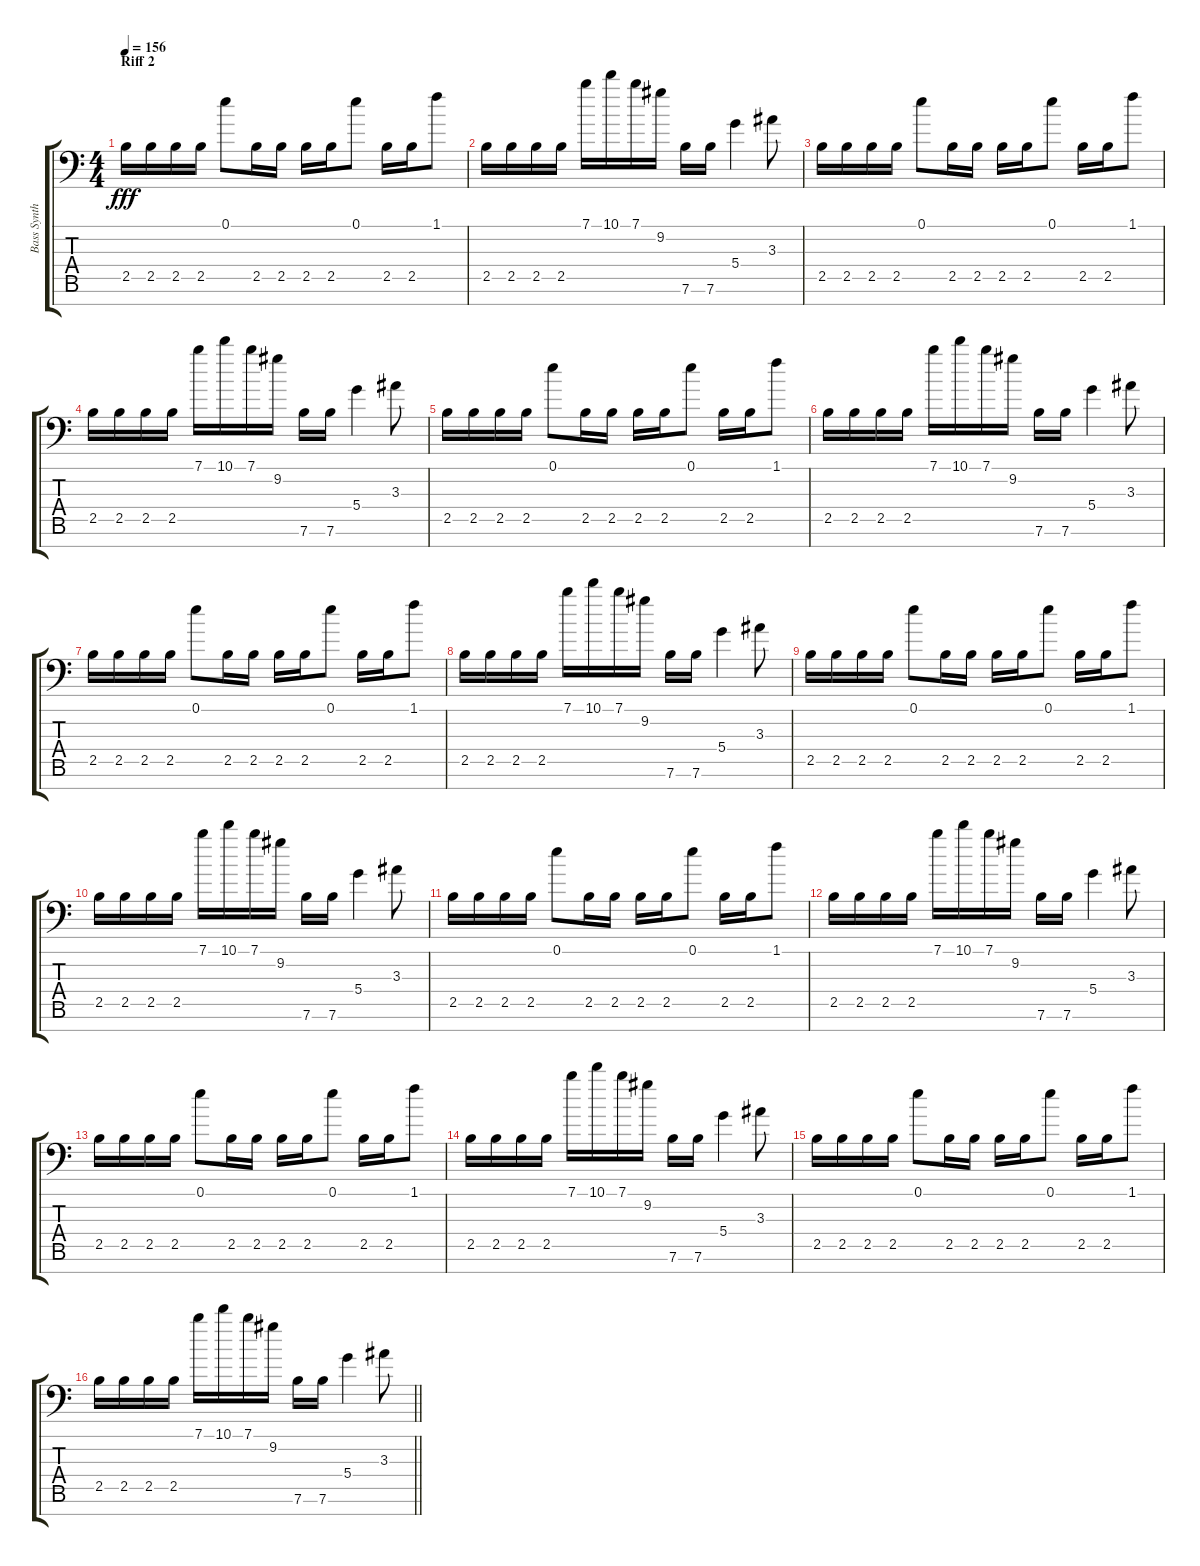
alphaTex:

\track ("Bass Synth" "Bass Synth") {instrument synthbass1}
\staff {score tabs}
\tuning (E4 B3 G3 D3 A2 E2 C-1) {hide}
\ts (4 4)
\section ("" "Riff 2")
\tempo 156
\clef f4
\ks c
2.5.16{dy fff} 2.5.16 2.5.16 2.5.16 0.1.8 2.5.16 2.5.16 2.5.16 2.5.16 0.1.8 2.5.16 2.5.16 1.1.8 |
2.5.16 2.5.16 2.5.16 2.5.16 7.1.16 10.1.16 7.1.16 9.2.16 7.6.16 7.6.16 5.4.4 3.3.8 |
2.5.16 2.5.16 2.5.16 2.5.16 0.1.8 2.5.16 2.5.16 2.5.16 2.5.16 0.1.8 2.5.16 2.5.16 1.1.8 |
2.5.16 2.5.16 2.5.16 2.5.16 7.1.16 10.1.16 7.1.16 9.2.16 7.6.16 7.6.16 5.4.4 3.3.8 |
2.5.16 2.5.16 2.5.16 2.5.16 0.1.8 2.5.16 2.5.16 2.5.16 2.5.16 0.1.8 2.5.16 2.5.16 1.1.8 |
2.5.16 2.5.16 2.5.16 2.5.16 7.1.16 10.1.16 7.1.16 9.2.16 7.6.16 7.6.16 5.4.4 3.3.8 |
2.5.16 2.5.16 2.5.16 2.5.16 0.1.8 2.5.16 2.5.16 2.5.16 2.5.16 0.1.8 2.5.16 2.5.16 1.1.8 |
2.5.16 2.5.16 2.5.16 2.5.16 7.1.16 10.1.16 7.1.16 9.2.16 7.6.16 7.6.16 5.4.4 3.3.8 |
2.5.16 2.5.16 2.5.16 2.5.16 0.1.8 2.5.16 2.5.16 2.5.16 2.5.16 0.1.8 2.5.16 2.5.16 1.1.8 |
2.5.16 2.5.16 2.5.16 2.5.16 7.1.16 10.1.16 7.1.16 9.2.16 7.6.16 7.6.16 5.4.4 3.3.8 |
2.5.16 2.5.16 2.5.16 2.5.16 0.1.8 2.5.16 2.5.16 2.5.16 2.5.16 0.1.8 2.5.16 2.5.16 1.1.8 |
2.5.16 2.5.16 2.5.16 2.5.16 7.1.16 10.1.16 7.1.16 9.2.16 7.6.16 7.6.16 5.4.4 3.3.8 |
2.5.16 2.5.16 2.5.16 2.5.16 0.1.8 2.5.16 2.5.16 2.5.16 2.5.16 0.1.8 2.5.16 2.5.16 1.1.8 |
2.5.16 2.5.16 2.5.16 2.5.16 7.1.16 10.1.16 7.1.16 9.2.16 7.6.16 7.6.16 5.4.4 3.3.8 |
2.5.16 2.5.16 2.5.16 2.5.16 0.1.8 2.5.16 2.5.16 2.5.16 2.5.16 0.1.8 2.5.16 2.5.16 1.1.8 |
\barLineRight lightlight
2.5.16 2.5.16 2.5.16 2.5.16 7.1.16 10.1.16 7.1.16 9.2.16 7.6.16 7.6.16 5.4.4 3.3.8
